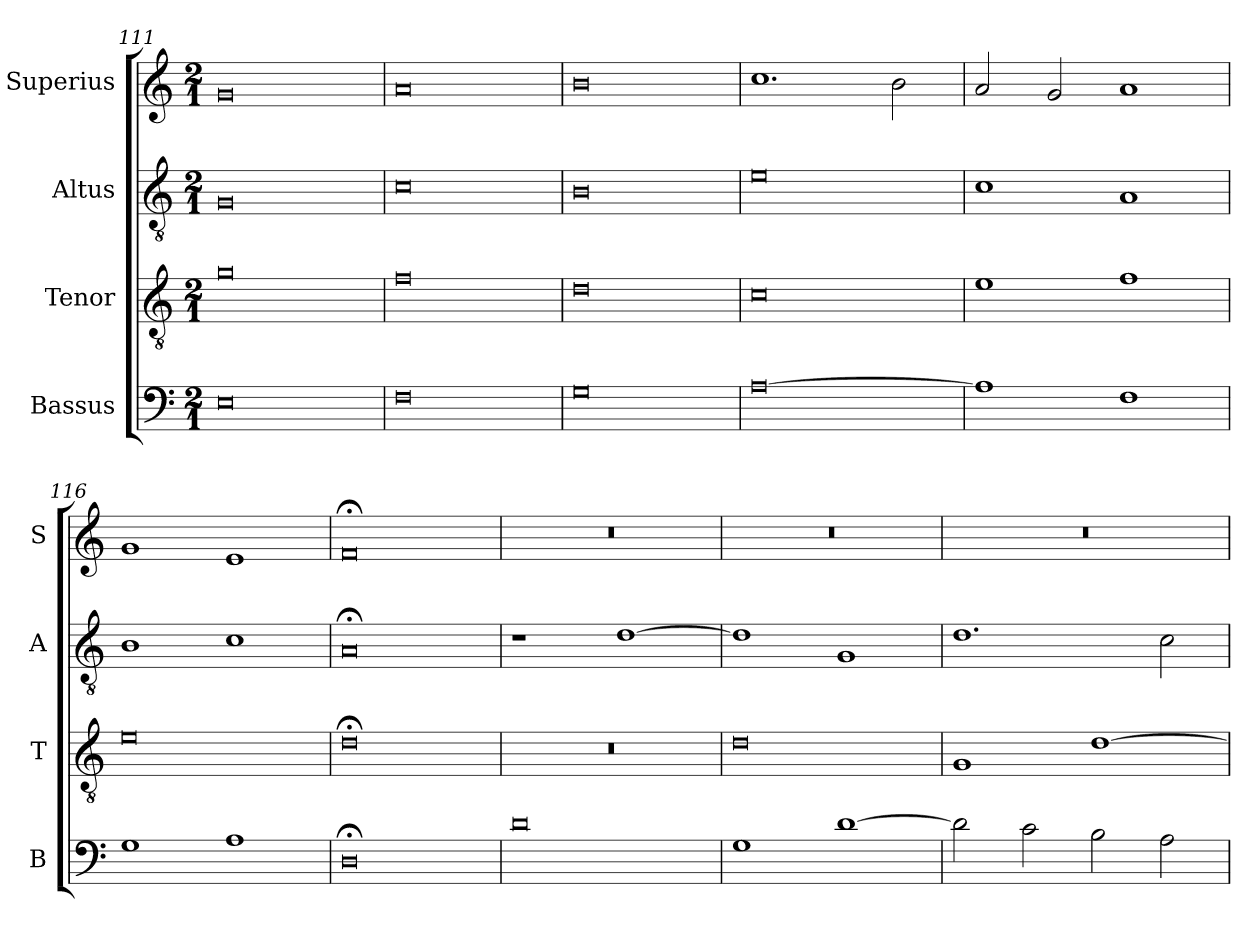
**kern	**kern	**kern	**kern
*part4	*part3	*part2	*part1
*staff4	*staff3	*staff2	*staff1
*I"Bassus	*I"Tenor	*I"Altus	*I"Superius
*I'B	*I'T	*I'A	*I'S
*clefF4	*clefGv2	*clefGv2	*clefG2
*k[]	*k[]	*k[]	*k[]
*M2/1	*M2/1	*M2/1	*M2/1
=111	=111	=111	=111
0E	0g	0G	0g
=112	=112	=112	=112
0F	0f	0c	0a
=113	=113	=113	=113
0G	0d	0B	0b
=114	=114	=114	=114
[0A	0c	0e	1.cc
.	.	.	2b\
=115	=115	=115	=115
1A]	1e	1c	2a/
.	.	.	2g/
1F	1f	1A	1a
=116	=116	=116	=116
1G	0e	1B	1g
1A	.	1c	1e
=117	=117	=117	=117
0D;<	0d;<	0A;<	0f;<
=118	=118	=118	=118
0d	0r	1r	0r
.	.	[1d	.
=119	=119	=119	=119
1G	0d	1d]	0r
[1d	.	1G	.
=120	=120	=120	=120
2d\]	1G	1.d	0r
2c\	.	.	.
2B\	[1d	.	.
2A\	.	2c\	.
=	=	=	=
*-	*-	*-	*-
